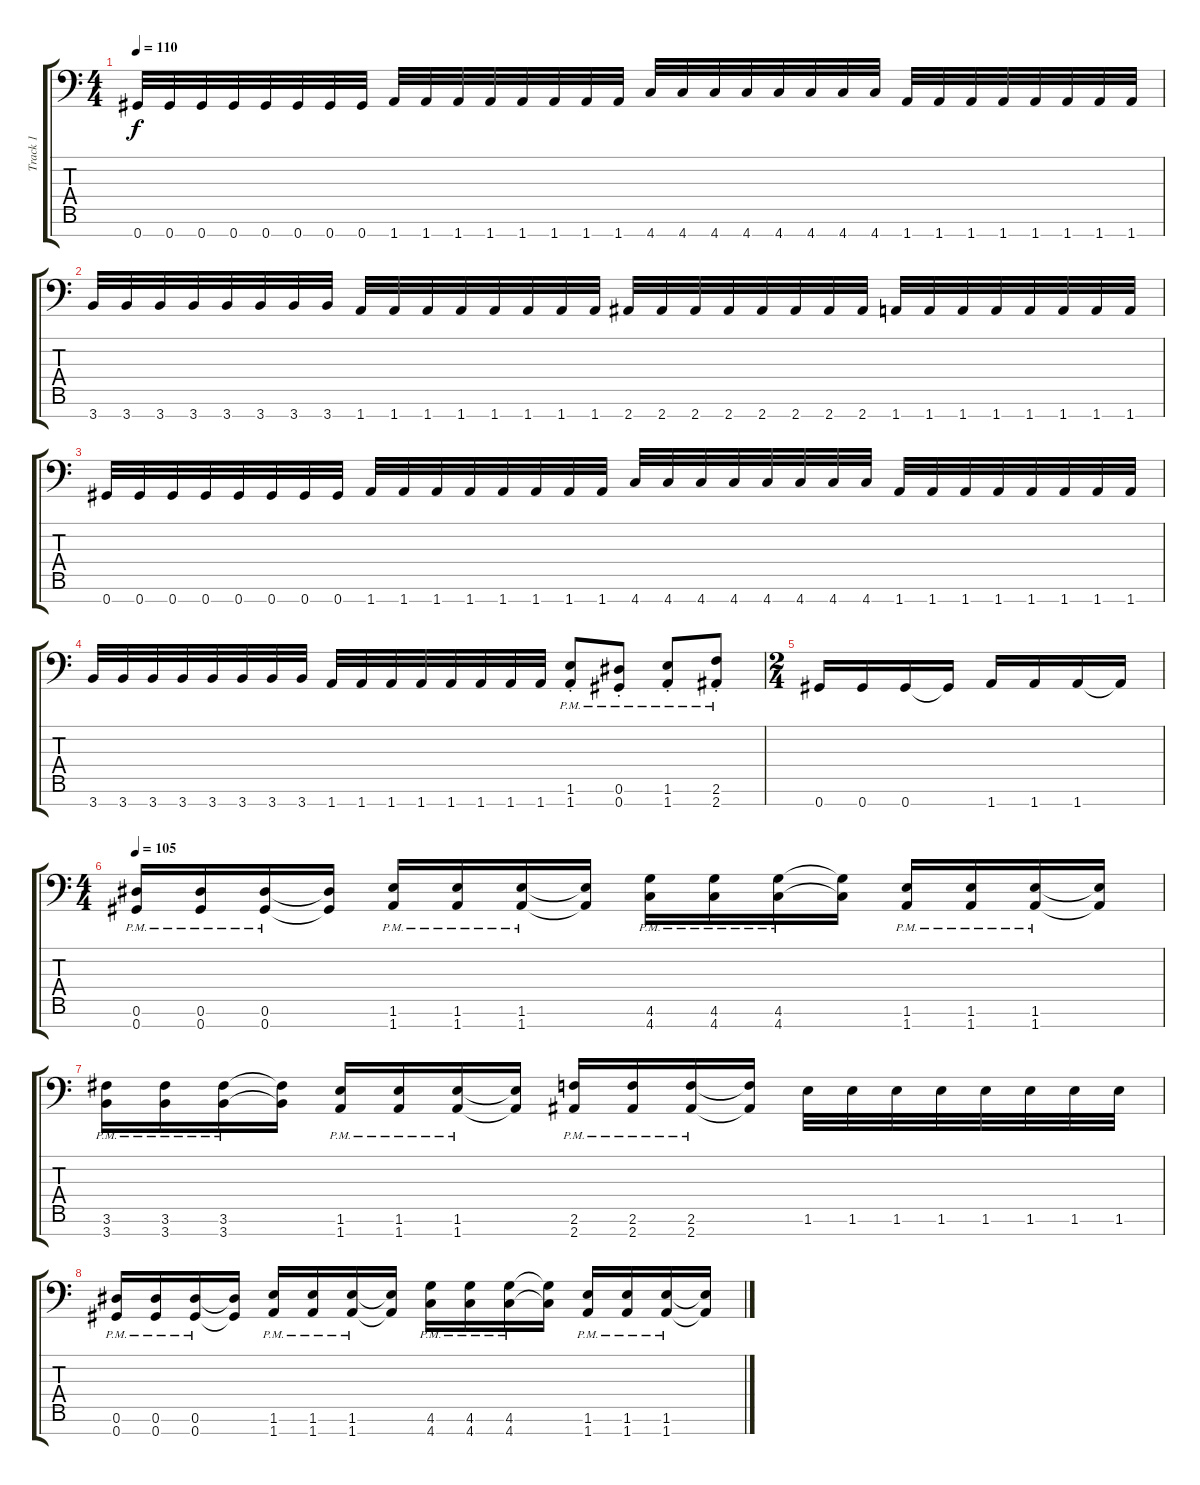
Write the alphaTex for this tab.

\track ("Track 1" "Track 1") {instrument distortionguitar}
\staff {score tabs}
\tuning (Eb4 Bb3 Gb3 Db3 Ab2 Eb2 Ab1) {hide}
\ts (4 4)
\tempo 110
\clef f4
\ks c
0.7.32{dy f} 0.7.32 0.7.32 0.7.32 0.7.32 0.7.32 0.7.32 0.7.32 1.7.32 1.7.32 1.7.32 1.7.32 1.7.32 1.7.32 1.7.32 1.7.32 4.7.32 4.7.32 4.7.32 4.7.32 4.7.32 4.7.32 4.7.32 4.7.32 1.7.32 1.7.32 1.7.32 1.7.32 1.7.32 1.7.32 1.7.32 1.7.32 |
3.7.32 3.7.32 3.7.32 3.7.32 3.7.32 3.7.32 3.7.32 3.7.32 1.7.32 1.7.32 1.7.32 1.7.32 1.7.32 1.7.32 1.7.32 1.7.32 2.7.32 2.7.32 2.7.32 2.7.32 2.7.32 2.7.32 2.7.32 2.7.32 1.7.32 1.7.32 1.7.32 1.7.32 1.7.32 1.7.32 1.7.32 1.7.32 |
0.7.32 0.7.32 0.7.32 0.7.32 0.7.32 0.7.32 0.7.32 0.7.32 1.7.32 1.7.32 1.7.32 1.7.32 1.7.32 1.7.32 1.7.32 1.7.32 4.7.32 4.7.32 4.7.32 4.7.32 4.7.32 4.7.32 4.7.32 4.7.32 1.7.32 1.7.32 1.7.32 1.7.32 1.7.32 1.7.32 1.7.32 1.7.32 |
3.7.32 3.7.32 3.7.32 3.7.32 3.7.32 3.7.32 3.7.32 3.7.32 1.7.32 1.7.32 1.7.32 1.7.32 1.7.32 1.7.32 1.7.32 1.7.32 (1.6{pm st} 1.7{pm st}).8 (0.6{pm st} 0.7{pm st}).8 (1.6{pm st} 1.7{pm st}).8 (2.6{pm st} 2.7{pm st}).8 |
\ts (2 4)
0.7.16 0.7.16 0.7.16 0.7{t}.16 1.7.16 1.7.16 1.7.16 1.7{t}.16 |
\ts (4 4)
\tempo 105
(0.6{pm} 0.7{pm}).16 (0.6{pm} 0.7{pm}).16 (0.6{pm} 0.7{pm}).16 (0.6{t} 0.7{t}).16 (1.6{pm} 1.7{pm}).16 (1.6{pm} 1.7{pm}).16 (1.6{pm} 1.7{pm}).16 (1.6{t} 1.7{t}).16 (4.6{pm} 4.7{pm}).16 (4.6{pm} 4.7{pm}).16 (4.6{pm} 4.7{pm}).16 (4.6{t} 4.7{t}).16 (1.6{pm} 1.7{pm}).16 (1.6{pm} 1.7{pm}).16 (1.6{pm} 1.7{pm}).16 (1.6{t} 1.7{t}).16 |
(3.6{pm} 3.7{pm}).16 (3.6{pm} 3.7{pm}).16 (3.6{pm} 3.7{pm}).16 (3.6{t} 3.7{t}).16 (1.6{pm} 1.7{pm}).16 (1.6{pm} 1.7{pm}).16 (1.6{pm} 1.7{pm}).16 (1.6{t} 1.7{t}).16 (2.6{pm} 2.7{pm}).16 (2.6{pm} 2.7{pm}).16 (2.6{pm} 2.7{pm}).16 (2.6{t} 2.7{t}).16 1.6.32 1.6.32 1.6.32 1.6.32 1.6.32 1.6.32 1.6.32 1.6.32 |
(0.6{pm} 0.7{pm}).16 (0.6{pm} 0.7{pm}).16 (0.6{pm} 0.7{pm}).16 (0.6{t} 0.7{t}).16 (1.6{pm} 1.7{pm}).16 (1.6{pm} 1.7{pm}).16 (1.6{pm} 1.7{pm}).16 (1.6{t} 1.7{t}).16 (4.6{pm} 4.7{pm}).16 (4.6{pm} 4.7{pm}).16 (4.6{pm} 4.7{pm}).16 (4.6{t} 4.7{t}).16 (1.6{pm} 1.7{pm}).16 (1.6{pm} 1.7{pm}).16 (1.6{pm} 1.7{pm}).16 (1.6{t} 1.7{t}).16
